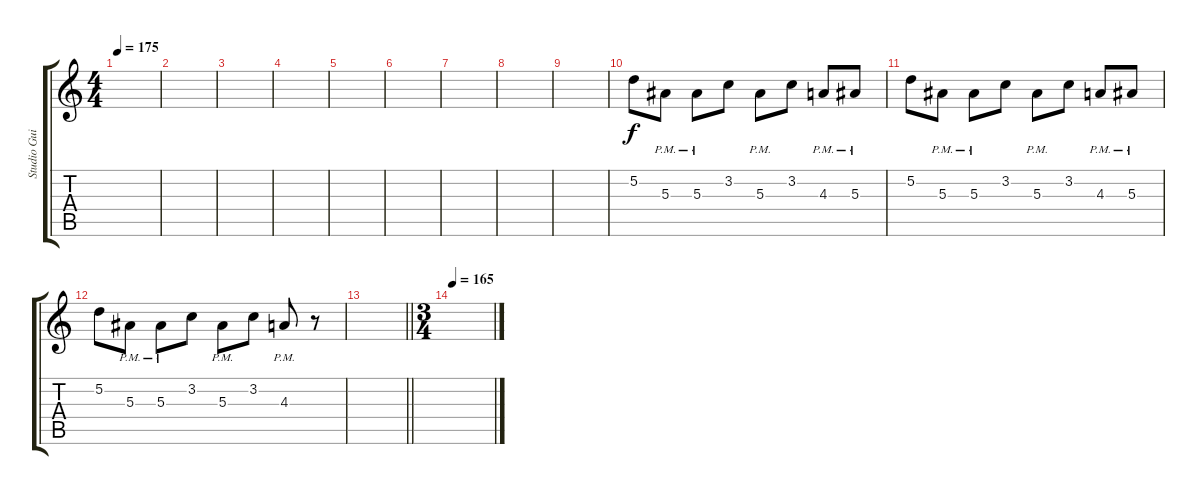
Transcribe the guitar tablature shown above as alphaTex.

\track ("Studio Guitar 1 (Distorted)" "Studio Gui") {instrument distortionguitar}
\staff {score tabs}
\tuning (D4 A3 F3 C3 G2 C2) {hide}
\ts (4 4)
\tempo 175
\clef g2
\ks c
|
|
|
|
|
|
|
|
|
5.2.8 5.3{pm}.8 5.3{pm}.8 3.2.8 5.3{pm}.8 3.2.8 4.3{pm}.8 5.3{pm}.8 |
5.2.8 5.3{pm}.8 5.3{pm}.8 3.2.8 5.3{pm}.8 3.2.8 4.3{pm}.8 5.3{pm}.8 |
5.2.8 5.3{pm}.8 5.3{pm}.8 3.2.8 5.3{pm}.8 3.2.8 4.3{pm}.8 r.8 |
\barLineRight lightlight
|
\ts (3 4)
\tempo 165
